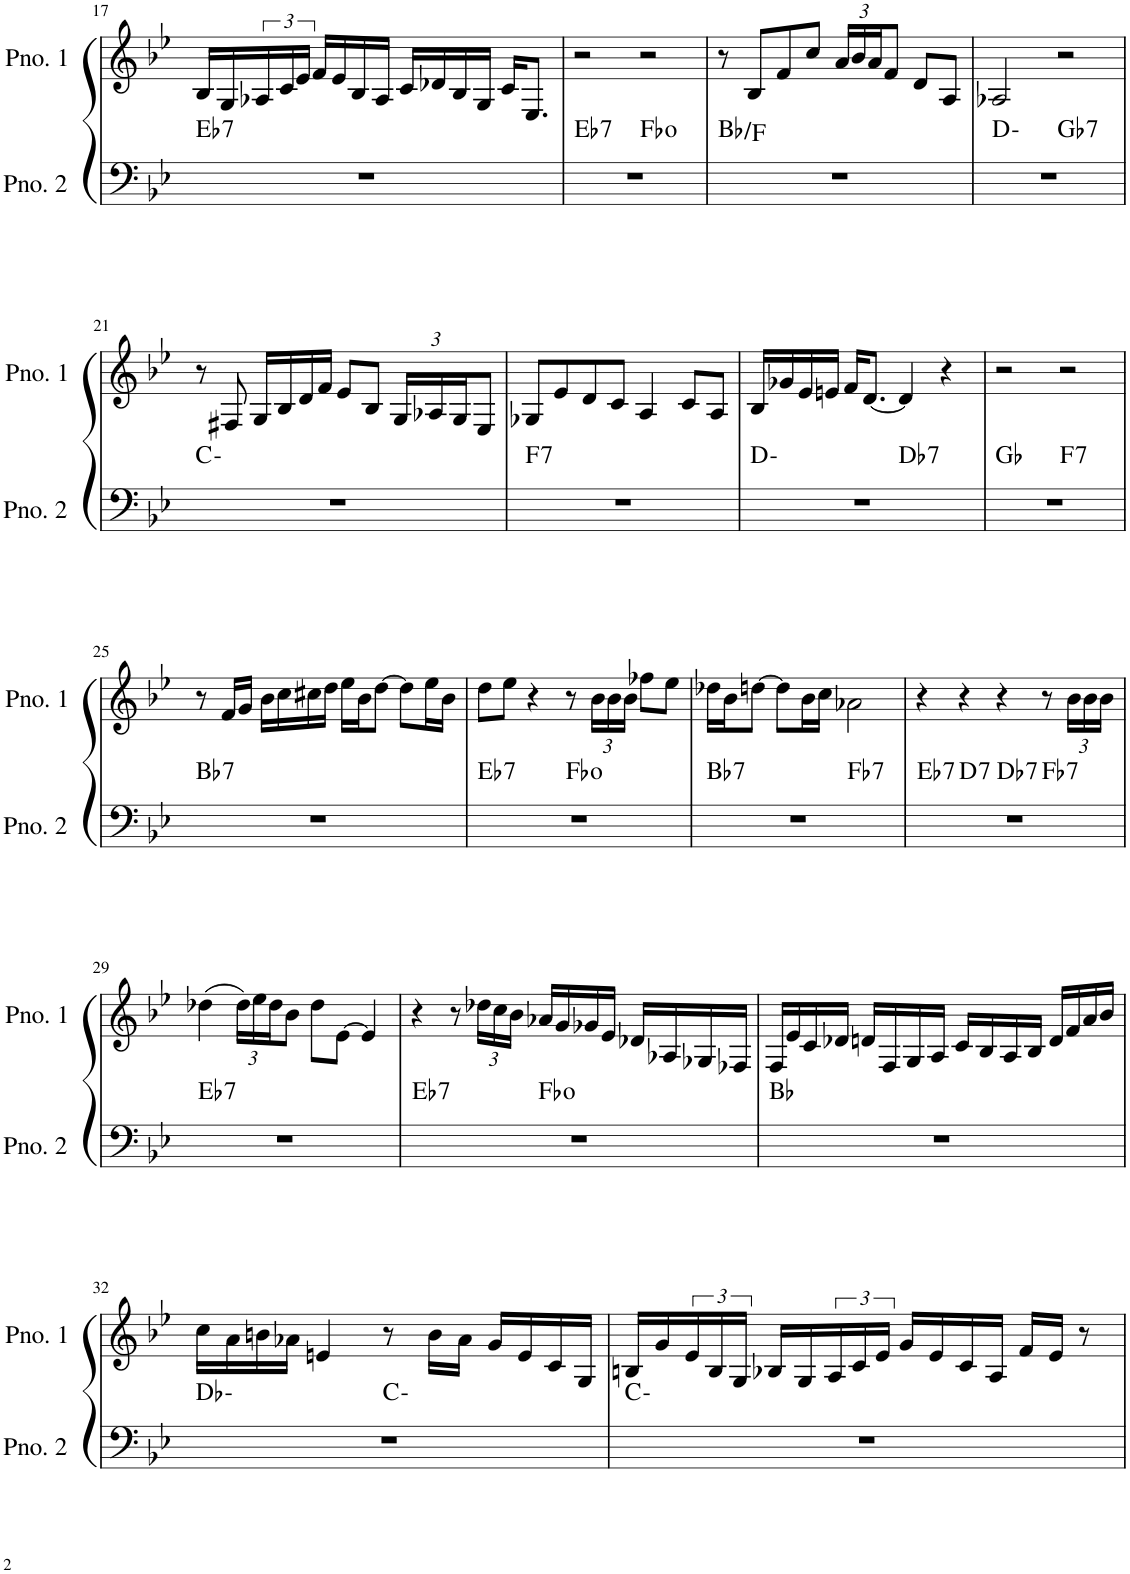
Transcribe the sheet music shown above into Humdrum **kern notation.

**kern	**harte	**kern
*part2	*part2	*part1
*staff2	*	*staff1
*I"ピアノ 2	*	*I"ピアノ 1
!!LO:PB:g=z
*clefF4	*	*clefG2
*k[b-e-]	*	*k[b-e-]
*M4/4	*	*M4/4
=17	=17	=17
!	!LO:H:kt=7	!
1r	Eb:7	16B-/LL
.	.	16G/
.	.	24A-X/
.	.	24c/
.	.	24e-/JJ
.	.	16f/LL
.	.	16e-/
.	.	16B-/
.	.	16A-/JJ
.	.	16c/LL
.	.	16d-X/
.	.	16B-/
.	.	16G/JJ
.	.	16c/KL
.	.	8.E-/J
=18	=18	=18
!	!LO:H:kt=7	!
*^	*	*
1r	2ryy	Eb:7	2r
.	2ryy	Fb:dim	2r
*v	*v	*	*
=19	=19	=19
1r	Bb:maj/5	8r
.	.	8B-/L
.	.	8f/
.	.	8cc/J
*	*	*Xbrackettup
.	.	24a/LL
.	.	24b-/
.	.	24a/J
.	.	8f/J
.	.	8d/L
.	.	8A/J
=20	=20	=20
*^	*	*
1r	2ryy	D:min	2A-X/
!	!	!LO:H:kt=7	!
.	2ryy	Gb:7	2r
*v	*v	*	*
!!LO:LB:g=z
=21	=21	=21
1r	C:min	8r
.	.	8F#X/
.	.	16G/LL
.	.	16B-/
.	.	16d/
.	.	16f/JJ
.	.	8e-/L
.	.	8B-/J
.	.	24G/LL
.	.	24A-X/
.	.	24G/J
.	.	8E-/J
=22	=22	=22
!	!LO:H:kt=7	!
1r	F:7	8G-X/L
.	.	8e-/
.	.	8d/
.	.	8c/J
.	.	4A/
.	.	8c/L
.	.	8A/J
=23	=23	=23
*^	*	*
1r	2ryy	D:min	16B-/LL
.	.	.	16g-X/
.	.	.	16e-/
.	.	.	16en/JJ
.	.	.	16f/KL
.	.	.	[8.d/J
!	!	!LO:H:kt=7	!
.	2ryy	Db:7	4d/]
.	.	.	4r
=24	=24	=24	=24
1r	2ryy	Gb:maj	2r
!	!	!LO:H:kt=7	!
.	2ryy	F:7	2r
!!LO:LB:g=z
=25	=25	=25	=25
!	!	!LO:H:kt=7	!
*v	*v	*	*
1r	Bb:7	8r
.	.	16f/LL
.	.	16g/JJ
.	.	16b-\LL
.	.	16cc\
.	.	16cc#X\
.	.	16dd\JJ
.	.	16ee-\LL
.	.	16b-\J
.	.	[8dd\J
.	.	8dd\L]
.	.	16ee-\L
.	.	16b-\JJ
=26	=26	=26
!	!LO:H:kt=7	!
*^	*	*
1r	2ryy	Eb:7	8dd\L
.	.	.	8ee-\J
.	.	.	4r
.	2ryy	Fb:dim	8r
.	.	.	24b-\LL
.	.	.	24b-\
.	.	.	24b-\JJ
.	.	.	8ff-X\L
.	.	.	8ee-\J
=27	=27	=27	=27
!	!	!LO:H:kt=7	!
1r	2ryy	Bb:7	16dd-X\LL
.	.	.	16b-\J
.	.	.	[8ddn\J
.	.	.	8dd\L]
.	.	.	16b-\L
.	.	.	16cc\JJ
!	!	!LO:H:kt=7	!
.	2ryy	Fb:7	2a-X\
=28	=28	=28	=28
!	!	!LO:H:kt=7	!
*^	*^	*	*
1r	4ryy	2ryy	2.ryy	Eb:7	4r
!	!	!	!	!LO:H:kt=7	!
.	2.ryy	.	.	D:7	4r
!	!	!	!	!LO:H:kt=7	!
.	.	2ryy	.	Db:7	4r
!	!	!	!	!LO:H:kt=7	!
.	.	.	4ryy	Fb:7	8r
.	.	.	.	.	24b-\LL
.	.	.	.	.	24b-\
.	.	.	.	.	24b-\JJ
!!LO:LB:g=z
=29	=29	=29	=29	=29	=29
!	!	!	!	!LO:H:kt=7	!
*v	*v	*v	*v	*	*
1r	Eb:7	(4dd-X\
.	.	24dd-\LL)
.	.	24ee-\
.	.	24dd-\J
.	.	8b-\J
.	.	8dd-\L
.	.	[8e-\J
.	.	4e-/]
=30	=30	=30
!	!LO:H:kt=7	!
*^	*	*
1r	2ryy	Eb:7	4r
.	.	.	8r
.	.	.	24dd-X\LL
.	.	.	24cc\
.	.	.	24b-\JJ
.	2ryy	Fb:dim	16a-X/LL
.	.	.	16g/
.	.	.	16g-X/
.	.	.	16e-/JJ
.	.	.	16d-X/LL
.	.	.	16A-X/
.	.	.	16G-X/
.	.	.	16F-X/JJ
*v	*v	*	*
=31	=31	=31
1r	Bb:maj	16F/LL
.	.	16e-/
.	.	16c/
.	.	16d-X/JJ
.	.	16dn/LL
.	.	16F/
.	.	16G/
.	.	16A/JJ
.	.	16c/LL
.	.	16B-/
.	.	16A/
.	.	16B-/JJ
.	.	16d/LL
.	.	16f/
.	.	16a/
.	.	16b-/JJ
!!LO:LB:g=z
=32	=32	=32
*^	*	*
1r	2ryy	Db:min	16cc\LL
.	.	.	16a\
.	.	.	16bn\
.	.	.	16a-X\JJ
.	.	.	4en/
.	2ryy	C:min	8r
.	.	.	16b\LL
.	.	.	16a-\JJ
.	.	.	16g/LL
.	.	.	16e/
.	.	.	16c/
.	.	.	16G/JJ
*v	*v	*	*
=33	=33	=33
1r	C:min	16Bn/LL
.	.	16g/
*	*	*brackettup
.	.	24e-/
.	.	24B/
.	.	24G/JJ
.	.	16B-X/LL
.	.	16G/
.	.	24A/
.	.	24c/
.	.	24e-/JJ
.	.	16g/LL
.	.	16e-/
.	.	16c/
.	.	16A/JJ
.	.	16f/LL
.	.	16e-/JJ
.	.	8r
=	=	=
*-	*-	*-
